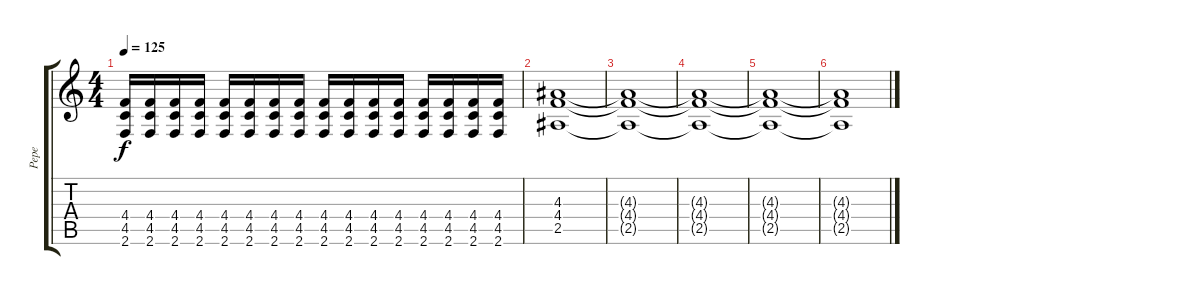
\track ("Pepe" "Pepe") {instrument overdrivenguitar}
\staff {score tabs}
\tuning (Eb4 Bb3 Gb3 Db3 Ab2 Eb2) {hide}
\ts (4 4)
\tempo 125
\clef g2
\ks c
(4.4 4.5 2.6).16{dy f} (4.4 4.5 2.6).16 (4.4 4.5 2.6).16 (4.4 4.5 2.6).16 (4.4 4.5 2.6).16 (4.4 4.5 2.6).16 (4.4 4.5 2.6).16 (4.4 4.5 2.6).16 (4.4 4.5 2.6).16 (4.4 4.5 2.6).16 (4.4 4.5 2.6).16 (4.4 4.5 2.6).16 (4.4 4.5 2.6).16 (4.4 4.5 2.6).16 (4.4 4.5 2.6).16 (4.4 4.5 2.6).16 |
(4.3 4.4 2.5).1{volume 5} |
(4.3{t} 4.4{t} 2.5{t}).1 |
(4.3{t} 4.4{t} 2.5{t}).1 |
(4.3{t} 4.4{t} 2.5{t}).1{volume 2} |
(4.3{t} 4.4{t} 2.5{t}).1
